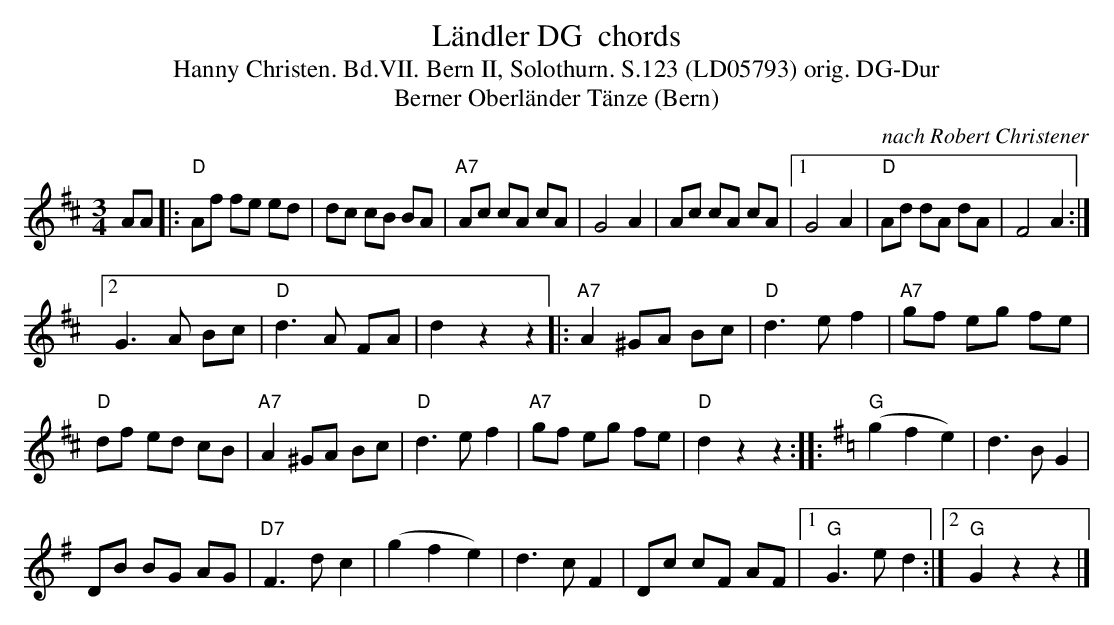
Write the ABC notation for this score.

X:1
T: L\"andler DG  chords
T:Hanny Christen. Bd.VII. Bern II, Solothurn. S.123 (LD05793) orig. DG-Dur
T: Berner Oberl\"ander T\"anze (Bern)
C: nach Robert Christener
M:3/4
L:1/8
K:D %%MIDI gchordon
AA |: "D"Af fe ed | dc cB BA | "A7"Ac cA cA | G4A2 | Ac cA cA |1 G4A2 | "D"Ad dA dA | F4A2 :|2
G3A Bc | "D"d3A FA | d2z2z2 |: "A7"A2 ^GA Bc | "D"d3ef2 | "A7"gf eg fe |
"D"df ed cB | "A7"A2 ^GA Bc | "D"d3ef2 | "A7"gf eg fe | "D"d2z2z2 :: [K:G] [L:1/4] "G"(gfe) | d>BG |
D/B/ B/G/ A/G/ | "D7"F>dc | (gfe) | d>cF | D/c/ c/F/ A/F/ |1 "G"G>ed :|2 "G"Gzz |]
